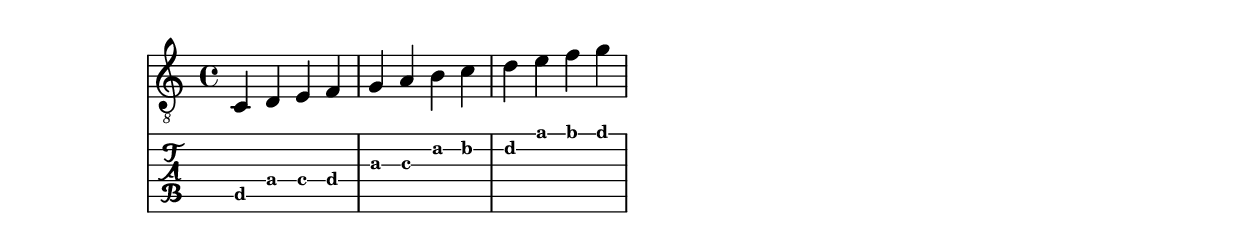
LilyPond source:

% DO NOT EDIT this file manually; it is automatically
% generated from Documentation/snippets/new
% Make any changes in Documentation/snippets/new/
% and then run scripts/auxiliar/makelsr.py
%
% This file is in the public domain.
%% Note: this file works from version 2.14.0
\version "2.14.0"

\header {
%% Translation of GIT committish: 2d548a99cb9dba80f2ff035582009477cd37eceb
  texidoces = "
La tablatura se puede formatear utilizando letras en lugar de números.

"

  doctitlees = "Formateado de tablaturas con letras"

  lsrtags = "staff-notation, fretted-strings"

  texidoc = "
Tablature can be formatted using letters instead of numbers.

"
  doctitle = "Letter tablature formatting"
} % begin verbatim


music = \relative c {
  c4 d e f
  g4 a b c
  d4 e f g
}

<<
  \new Staff {
    \clef "G_8"
    \music
  }
  \new TabStaff \with {
    tablatureFormat = #fret-letter-tablature-format
  }
  {
    \music
  }
>>
